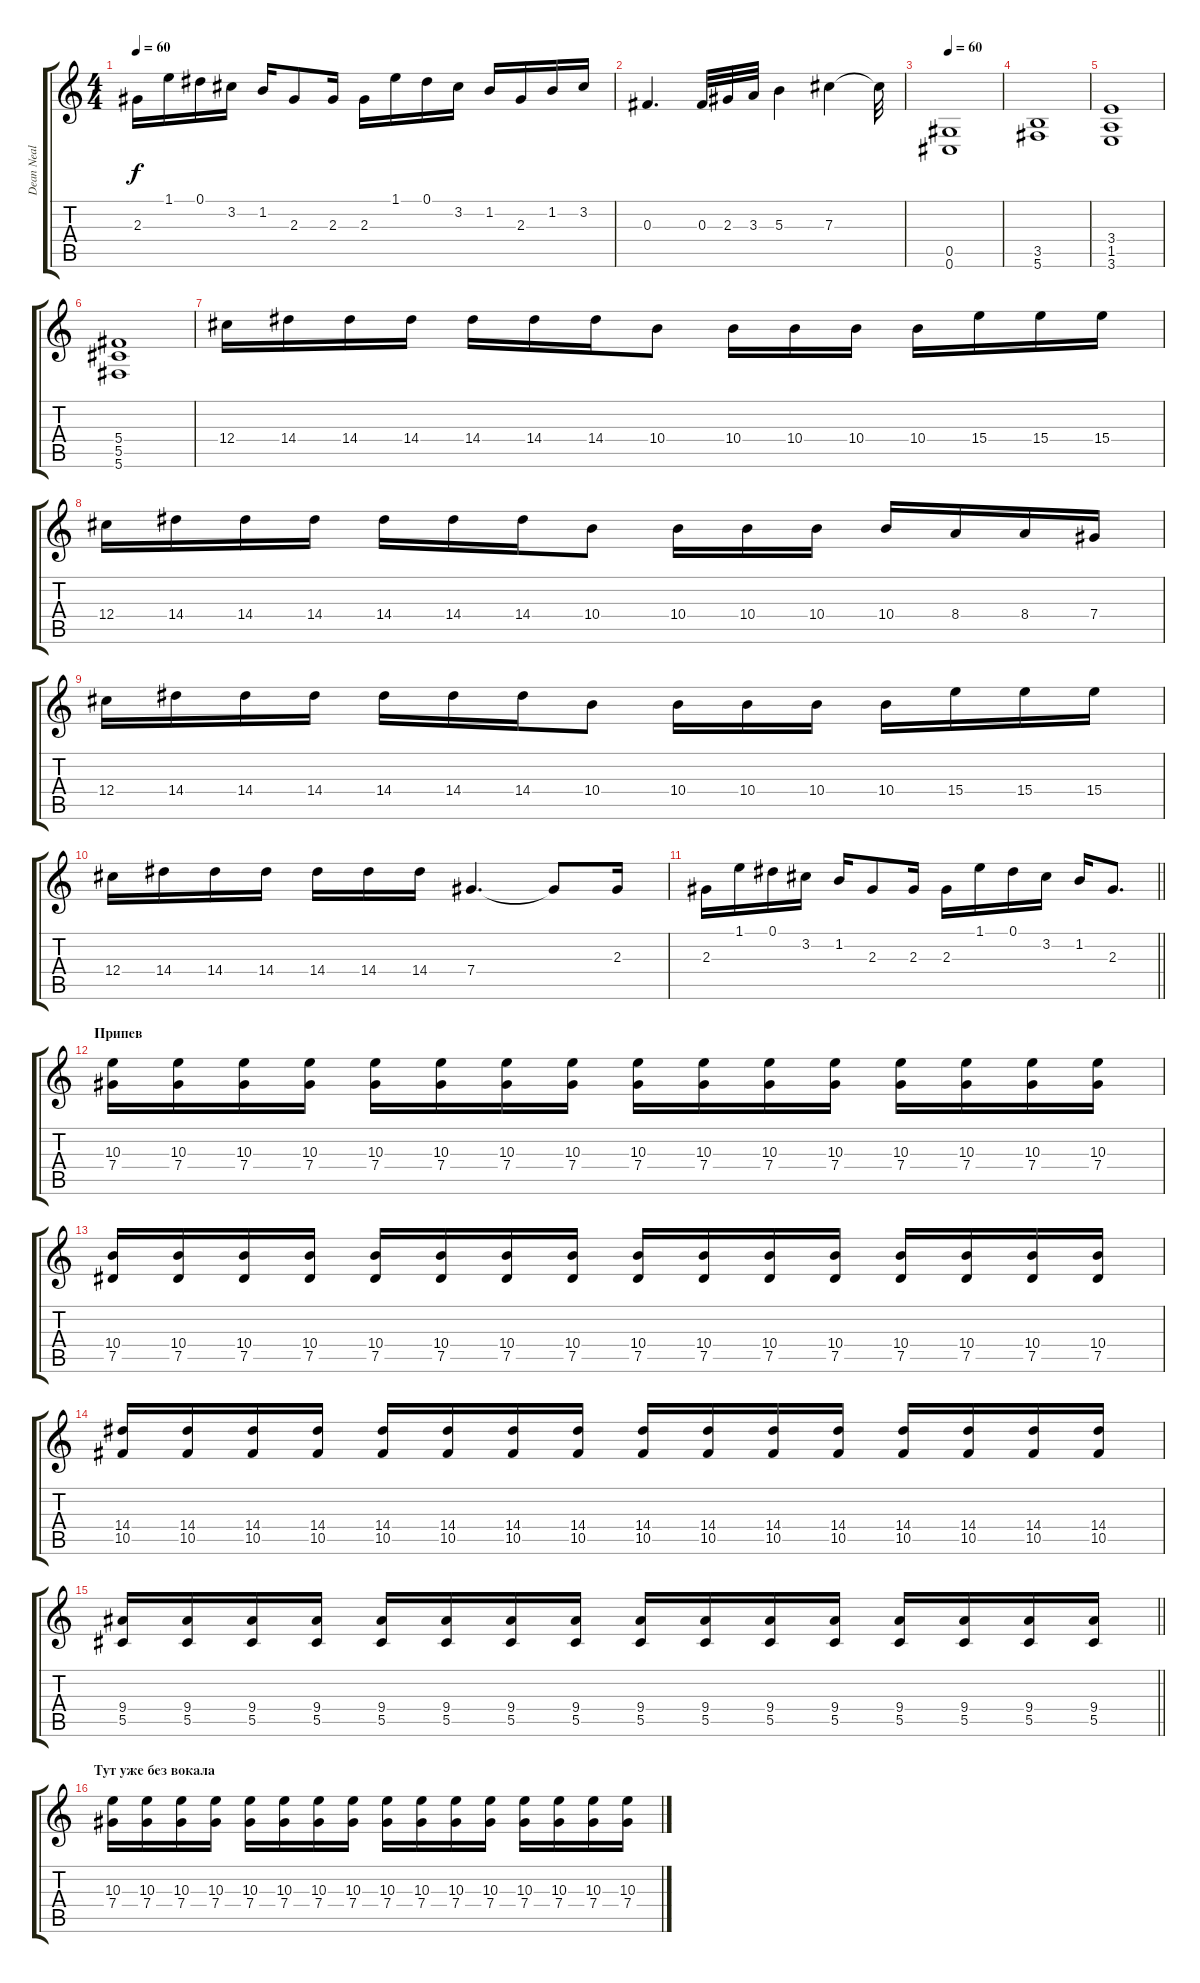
\track ("Dean Neal" "Dean Neal") {instrument distortionguitar}
\staff {score tabs}
\tuning (Eb4 Bb3 Gb3 Db3 Ab2 Db2) {hide}
\ts (4 4)
\tempo 60
\clef g2
\ks c
2.3.16{dy f} 1.1.16 0.1.16 3.2.16 1.2.16 2.3.8 2.3.16 2.3.16 1.1.16 0.1.16 3.2.16 1.2.16 2.3.16 1.2.16 3.2.16 |
0.3.4{d} 0.3.32 2.3.32 3.3.32 5.3.4 7.3.4 7.3{t}.32 |
\tempo 60
(0.5 0.6).1{instrument distortionguitar} |
(3.5 5.6).1 |
(3.4 1.5 3.6).1 |
(5.4 5.5 5.6).1 |
12.4.16 14.4.16 14.4.16 14.4.16 14.4.16 14.4.16 14.4.16 10.4.8 10.4.16 10.4.16 10.4.16 10.4.16 15.4.16 15.4.16 15.4.16 |
12.4.16 14.4.16 14.4.16 14.4.16 14.4.16 14.4.16 14.4.16 10.4.8 10.4.16 10.4.16 10.4.16 10.4.16 8.4.16 8.4.16 7.4.16 |
12.4.16 14.4.16 14.4.16 14.4.16 14.4.16 14.4.16 14.4.16 10.4.8 10.4.16 10.4.16 10.4.16 10.4.16 15.4.16 15.4.16 15.4.16 |
12.4.16 14.4.16 14.4.16 14.4.16 14.4.16 14.4.16 14.4.16 7.4.4{d} 7.4{t}.8 2.3.16 |
\barLineRight lightlight
2.3.16 1.1.16 0.1.16 3.2.16 1.2.16 2.3.8 2.3.16 2.3.16 1.1.16 0.1.16 3.2.16 1.2.16 2.3.8{d} |
\section ("" "Припев")
(10.3 7.4).16 (10.3 7.4).16 (10.3 7.4).16 (10.3 7.4).16 (10.3 7.4).16 (10.3 7.4).16 (10.3 7.4).16 (10.3 7.4).16 (10.3 7.4).16 (10.3 7.4).16 (10.3 7.4).16 (10.3 7.4).16 (10.3 7.4).16 (10.3 7.4).16 (10.3 7.4).16 (10.3 7.4).16 |
(10.4 7.5).16 (10.4 7.5).16 (10.4 7.5).16 (10.4 7.5).16 (10.4 7.5).16 (10.4 7.5).16 (10.4 7.5).16 (10.4 7.5).16 (10.4 7.5).16 (10.4 7.5).16 (10.4 7.5).16 (10.4 7.5).16 (10.4 7.5).16 (10.4 7.5).16 (10.4 7.5).16 (10.4 7.5).16 |
(14.4 10.5).16 (14.4 10.5).16 (14.4 10.5).16 (14.4 10.5).16 (14.4 10.5).16 (14.4 10.5).16 (14.4 10.5).16 (14.4 10.5).16 (14.4 10.5).16 (14.4 10.5).16 (14.4 10.5).16 (14.4 10.5).16 (14.4 10.5).16 (14.4 10.5).16 (14.4 10.5).16 (14.4 10.5).16 |
\barLineRight lightlight
(9.4 5.5).16 (9.4 5.5).16 (9.4 5.5).16 (9.4 5.5).16 (9.4 5.5).16 (9.4 5.5).16 (9.4 5.5).16 (9.4 5.5).16 (9.4 5.5).16 (9.4 5.5).16 (9.4 5.5).16 (9.4 5.5).16 (9.4 5.5).16 (9.4 5.5).16 (9.4 5.5).16 (9.4 5.5).16 |
\section ("" "Тут уже без вокала")
(10.3 7.4).16 (10.3 7.4).16 (10.3 7.4).16 (10.3 7.4).16 (10.3 7.4).16 (10.3 7.4).16 (10.3 7.4).16 (10.3 7.4).16 (10.3 7.4).16 (10.3 7.4).16 (10.3 7.4).16 (10.3 7.4).16 (10.3 7.4).16 (10.3 7.4).16 (10.3 7.4).16 (10.3 7.4).16
